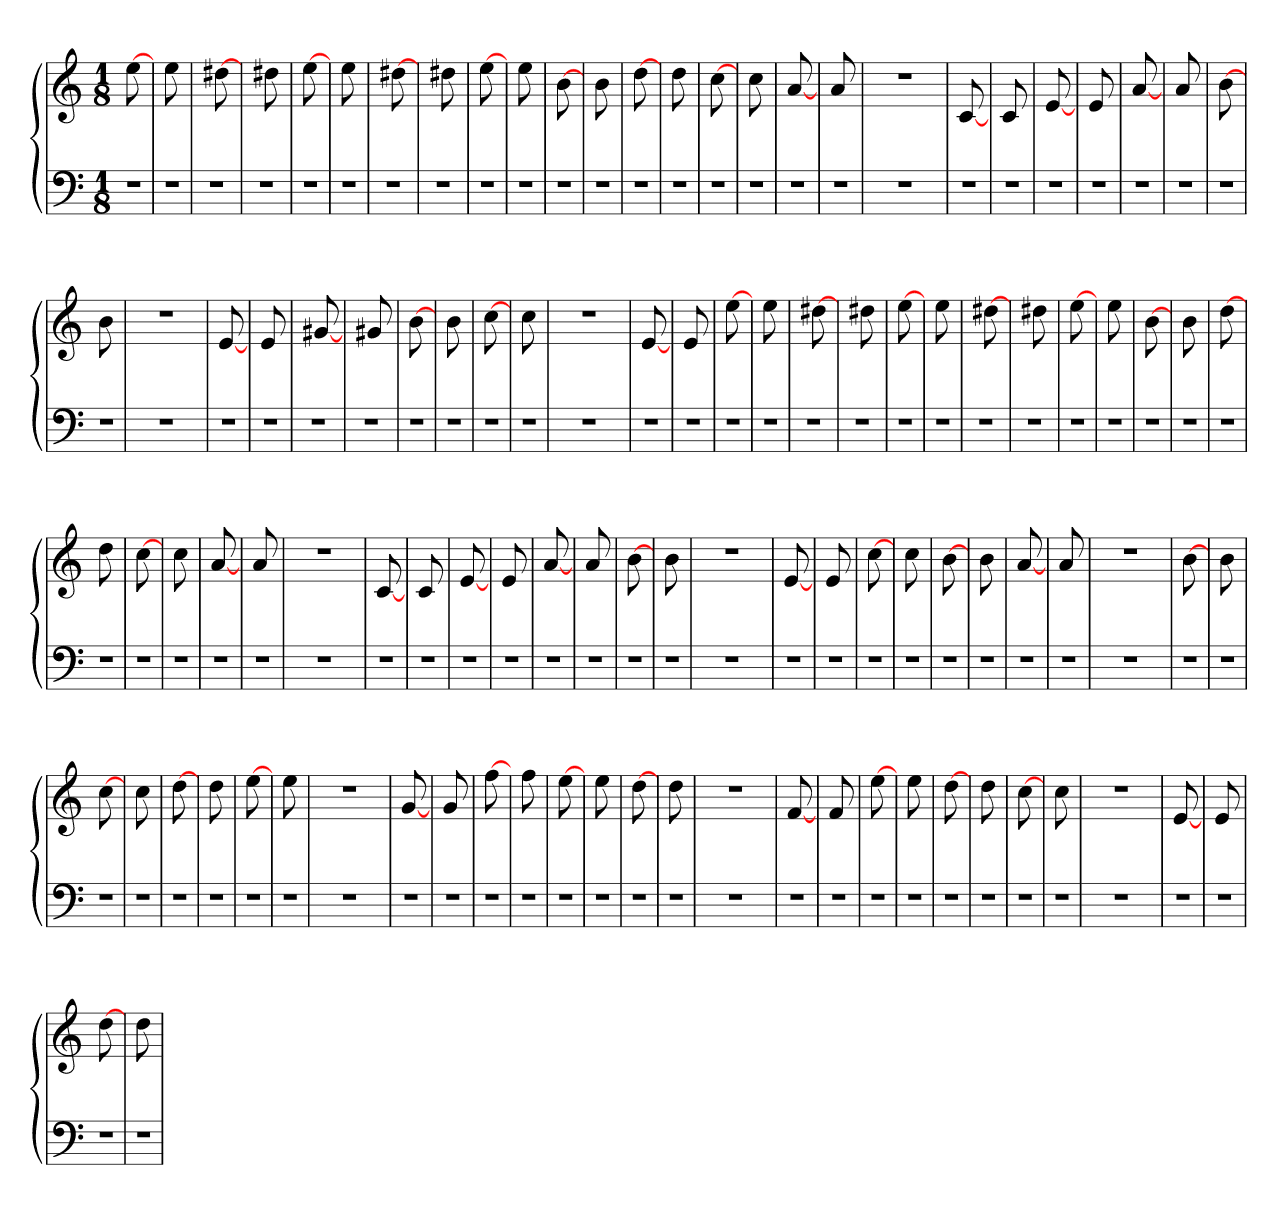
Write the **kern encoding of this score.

**kern	**kern
*part2	*part1
*staff2	*staff1
*clefF4	*clefG2
*M1/8	*M1/8
=	=
8r	[8ee
=	=
8r	8ee
=	=
8r	[8dd#
=	=
8r	8dd#
=	=
8r	[8ee
=	=
8r	8ee
=	=
8r	[8dd#
=	=
8r	8dd#
=	=
8r	[8ee
=	=
8r	8ee
=	=
8r	[8b
=	=
8r	8b
=	=
8r	[8dd
=	=
8r	8dd
=	=
8r	[8cc
=	=
8r	8cc
=	=
8r	[8a
=	=
8r	8a
=	=
8r	8r
=	=
8r	[8c
=	=
8r	8c
=	=
8r	[8e
=	=
8r	8e
=	=
8r	[8a
=	=
8r	8a
=	=
8r	[8b
=	=
8r	8b
=	=
8r	8r
=	=
8r	[8e
=	=
8r	8e
=	=
8r	[8g#
=	=
8r	8g#
=	=
8r	[8b
=	=
8r	8b
=	=
8r	[8cc
=	=
8r	8cc
=	=
8r	8r
=	=
8r	[8e
=	=
8r	8e
=	=
8r	[8ee
=	=
8r	8ee
=	=
8r	[8dd#
=	=
8r	8dd#
=	=
8r	[8ee
=	=
8r	8ee
=	=
8r	[8dd#
=	=
8r	8dd#
=	=
8r	[8ee
=	=
8r	8ee
=	=
8r	[8b
=	=
8r	8b
=	=
8r	[8dd
=	=
8r	8dd
=	=
8r	[8cc
=	=
8r	8cc
=	=
8r	[8a
=	=
8r	8a
=	=
8r	8r
=	=
8r	[8c
=	=
8r	8c
=	=
8r	[8e
=	=
8r	8e
=	=
8r	[8a
=	=
8r	8a
=	=
8r	[8b
=	=
8r	8b
=	=
8r	8r
=	=
8r	[8e
=	=
8r	8e
=	=
8r	[8cc
=	=
8r	8cc
=	=
8r	[8b
=	=
8r	8b
=	=
8r	[8a
=	=
8r	8a
=	=
8r	8r
=	=
8r	[8b
=	=
8r	8b
=	=
8r	[8cc
=	=
8r	8cc
=	=
8r	[8dd
=	=
8r	8dd
=	=
8r	[8ee
=	=
8r	8ee
=	=
8r	8r
=	=
8r	[8g
=	=
8r	8g
=	=
8r	[8ff
=	=
8r	8ff
=	=
8r	[8ee
=	=
8r	8ee
=	=
8r	[8dd
=	=
8r	8dd
=	=
8r	8r
=	=
8r	[8f
=	=
8r	8f
=	=
8r	[8ee
=	=
8r	8ee
=	=
8r	[8dd
=	=
8r	8dd
=	=
8r	[8cc
=	=
8r	8cc
=	=
8r	8r
=	=
8r	[8e
=	=
8r	8e
=	=
8r	[8dd
=	=
8r	8dd
=	=
*-	*-
